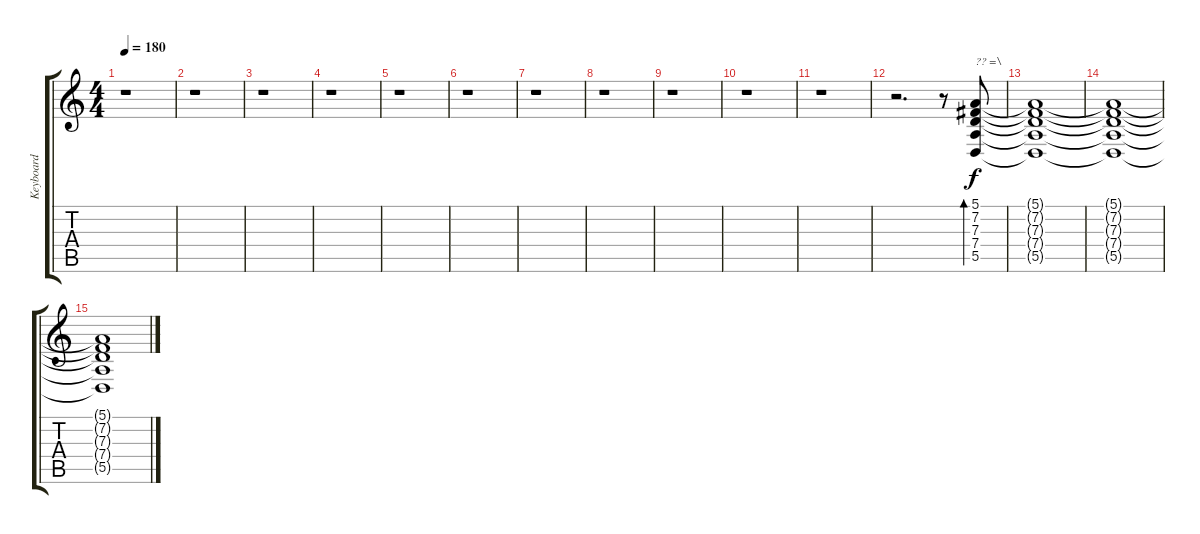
\track ("Keyboard" "Keyboard") {instrument fx5brightness}
\staff {score tabs}
\tuning (E4 B3 G3 D3 A2 E2) {hide}
\ts (4 4)
\tempo 180
\clef g2
\ks c
r.1{dy f} |
r.1 |
r.1 |
r.1 |
r.1 |
r.1 |
r.1 |
r.1 |
r.1 |
r.1 |
r.1 |
r.2{d} r.8 (5.1 7.2 7.3 7.4 5.5).8{bd 480 txt "?? =\\" volume 12} |
(5.1{t} 7.2{t} 7.3{t} 7.4{t} 5.5{t}).1 |
(5.1{t} 7.2{t} 7.3{t} 7.4{t} 5.5{t}).1 |
(5.1{t} 7.2{t} 7.3{t} 7.4{t} 5.5{t}).1
